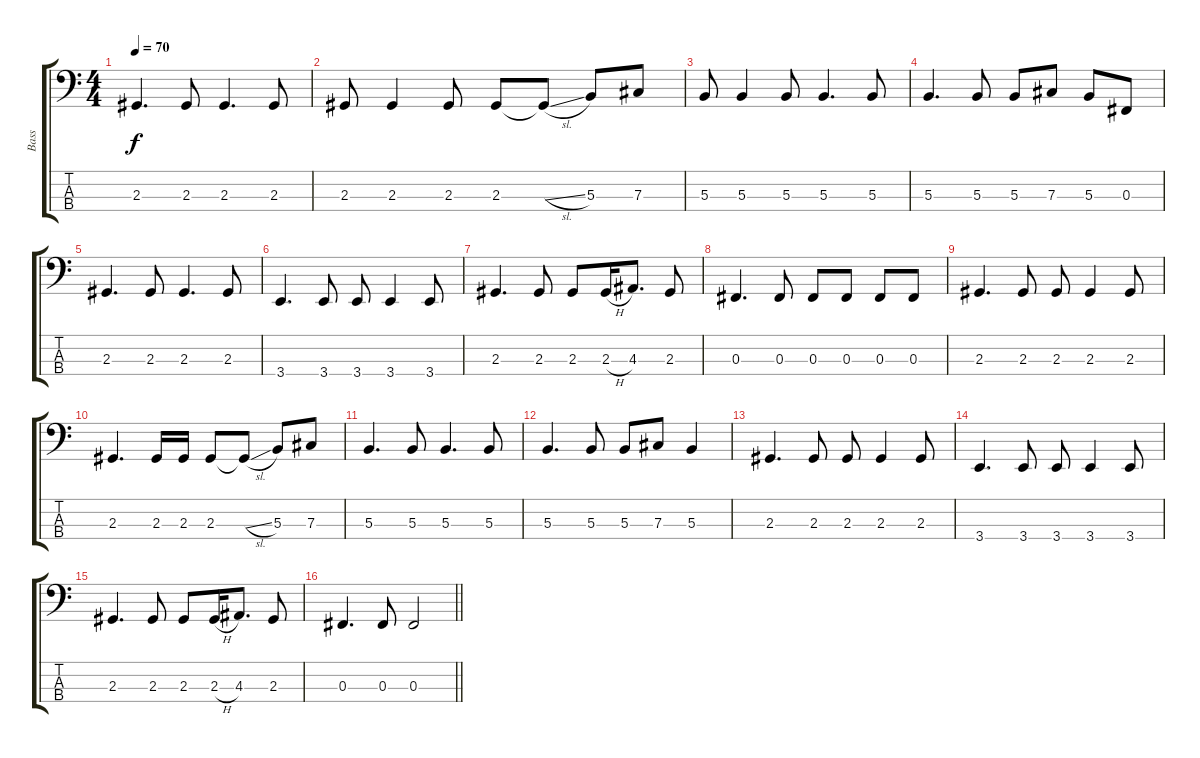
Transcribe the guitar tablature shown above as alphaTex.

\track ("Bass" "Bass") {instrument electricbasspick}
\staff {score tabs}
\tuning (E2 B1 Gb1 Db1) {hide}
\ts (4 4)
\tempo 70
\clef f4
\ks c
2.3.4{d dy f} 2.3.8 2.3.4{d} 2.3.8 |
2.3.8 2.3.4 2.3.8 2.3.8 2.3{sl t}.8 5.3.8 7.3.8 |
5.3.8 5.3.4 5.3.8 5.3.4{d} 5.3.8 |
5.3.4{d} 5.3.8 5.3.8 7.3.8 5.3.8 0.3.8 |
2.3.4{d} 2.3.8 2.3.4{d} 2.3.8 |
3.4.4{d} 3.4.8 3.4.8 3.4.4 3.4.8 |
2.3.4{d} 2.3.8 2.3.8 2.3{h}.16 4.3.8{d} 2.3.8 |
0.3.4{d} 0.3.8 0.3.8 0.3.8 0.3.8 0.3.8 |
2.3.4{d} 2.3.8 2.3.8 2.3.4 2.3.8 |
2.3.4{d} 2.3.16 2.3.16 2.3.8 2.3{sl t}.8 5.3.8 7.3.8 |
5.3.4{d} 5.3.8 5.3.4{d} 5.3.8 |
5.3.4{d} 5.3.8 5.3.8 7.3.8 5.3.4 |
2.3.4{d} 2.3.8 2.3.8 2.3.4 2.3.8 |
3.4.4{d} 3.4.8 3.4.8 3.4.4 3.4.8 |
2.3.4{d} 2.3.8 2.3.8 2.3{h}.16 4.3.8{d} 2.3.8 |
\barLineRight lightlight
0.3.4{d} 0.3.8 0.3.2
